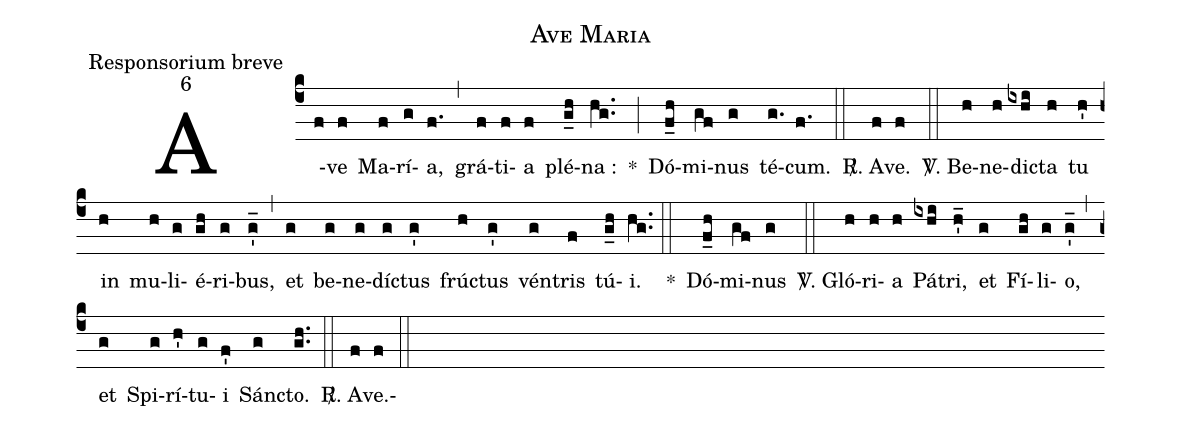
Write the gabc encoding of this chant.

name:Ave Maria;
office-part:Responsorium breve;
mode:6;
%%
(c4) A(f)ve(f) Ma(f)rí(g)a,(f.) (,) grá(f)ti(f)a(f) plé(g_h)na :(hg..) *(;) Dó(f_h)mi(gf)nus(g) té(g.)cum.(f.) (::)
<sp>R/</sp>. A(f)ve.(f) (::)
<sp>V/</sp>. Be(h)ne(h)dic(ixhi)ta(h) tu(h') in(h) mu(h)li(g)é(gh)ri(g)bus,(g'_) (,) et(g) be(g)ne(g)díc(g)tus(g') frú(h)ctus(g') vén(g)tris(f) tú(g_h)i.(hg..) (::)
*() Dó(f_h)mi(gf)nus(g)(::)
<sp>V/</sp>. Gló(h)ri(h)a(h) Pá(ixhi)tri,(h'_) et(g) Fí(gh)li(g)o,(g'_) (,)et(g) Spi(g)rí(h')tu(g)i(f') Sánc(g)to.(gh..) (::)
<sp>R/</sp>. A(f)ve.(f)(::)
